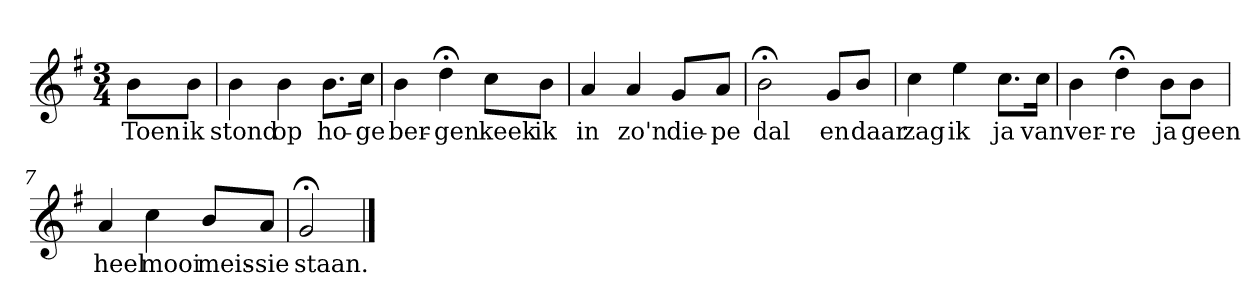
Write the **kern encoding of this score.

**kern	**text
*part1	*part1
*staff1	*staff1
*k[f#]	*
*G:	*
*M3/4	*
*MM120	*
=	=
8bL	Toen
8bJ	ik
=1	=1
4b	stond
4b	op
8.bL	ho-
16ccJk	-ge
=2	=2
4b	ber-
4dd;<	-gen
8ccL	keek
8bJ	ik
=3	=3
4a	in
4a	zo'n
8gL	die-
8aJ	-pe
=4	=4
2b;<	dal
8gL	en
8bJ	daar
=5	=5
4cc	zag
4ee	ik
8.ccL	ja
16ccJk	van
=6	=6
4b	ver-
4dd;<	-re
8bL	ja
8bJ	geen
=7	=7
4a	heel
4cc	mooi
8bL	meis-
8aJ	-sie
=8	=8
2g;<	staan.
==	==
*-	*-
